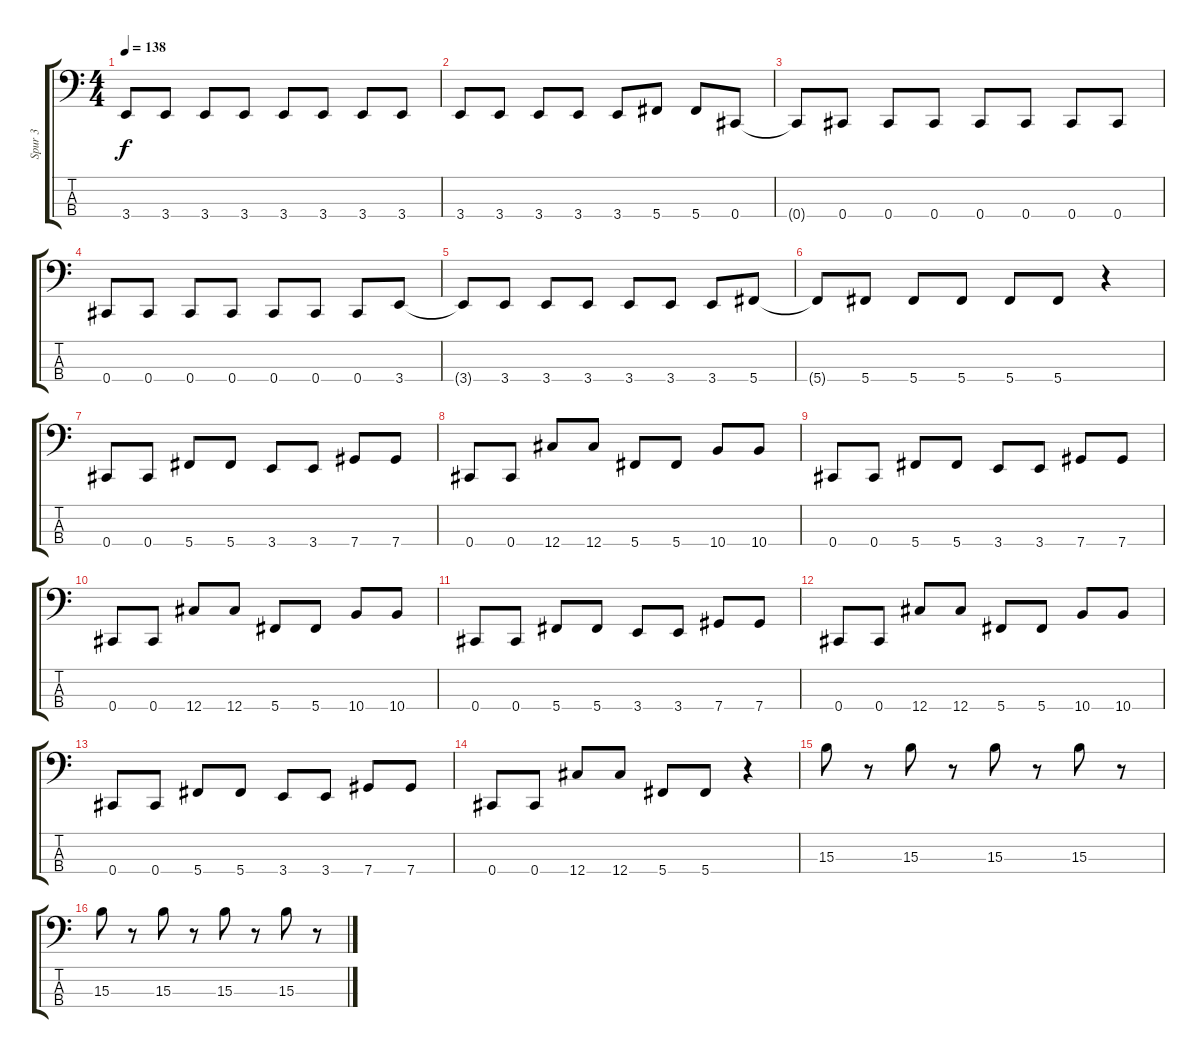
\track ("Spur 3" "Spur 3") {instrument synthbass2}
\staff {score tabs}
\tuning (Gb2 Db2 Ab1 Db1) {hide}
\ts (4 4)
\tempo 138
\clef f4
\ks c
3.4{t}.8{dy f} 3.4.8 3.4.8 3.4.8 3.4.8 3.4.8 3.4.8 3.4.8 |
3.4.8 3.4.8 3.4.8 3.4.8 3.4.8 5.4.8 5.4.8 0.4.8 |
0.4{t}.8 0.4.8 0.4.8 0.4.8 0.4.8 0.4.8 0.4.8 0.4.8 |
0.4.8 0.4.8 0.4.8 0.4.8 0.4.8 0.4.8 0.4.8 3.4.8 |
3.4{t}.8 3.4.8 3.4.8 3.4.8 3.4.8 3.4.8 3.4.8 5.4.8 |
5.4{t}.8 5.4.8 5.4.8 5.4.8 5.4.8 5.4.8 r.4 |
0.4.8 0.4.8 5.4.8 5.4.8 3.4.8 3.4.8 7.4.8 7.4.8 |
0.4.8 0.4.8 12.4.8 12.4.8 5.4.8 5.4.8 10.4.8 10.4.8 |
0.4.8 0.4.8 5.4.8 5.4.8 3.4.8 3.4.8 7.4.8 7.4.8 |
0.4.8 0.4.8 12.4.8 12.4.8 5.4.8 5.4.8 10.4.8 10.4.8 |
0.4.8 0.4.8 5.4.8 5.4.8 3.4.8 3.4.8 7.4.8 7.4.8 |
0.4.8 0.4.8 12.4.8 12.4.8 5.4.8 5.4.8 10.4.8 10.4.8 |
0.4.8 0.4.8 5.4.8 5.4.8 3.4.8 3.4.8 7.4.8 7.4.8 |
0.4.8 0.4.8 12.4.8 12.4.8 5.4.8 5.4.8 r.4 |
15.3.8 r.8 15.3.8 r.8 15.3.8 r.8 15.3.8 r.8 |
15.3.8 r.8 15.3.8 r.8 15.3.8 r.8 15.3.8 r.8
